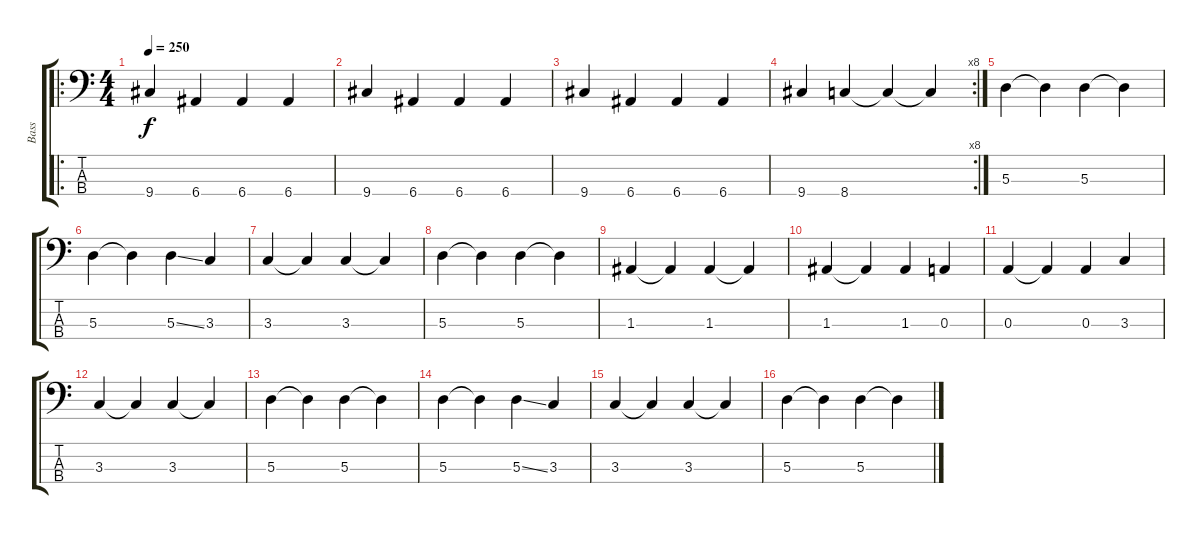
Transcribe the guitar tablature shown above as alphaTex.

\track ("Bass" "Bass") {instrument electricbasspick}
\staff {score tabs}
\tuning (G2 D2 A1 E1) {hide}
\ro
\ts (4 4)
\tempo 250
\clef f4
\ks c
9.4.4{dy f} 6.4.4 6.4.4 6.4.4 |
9.4.4 6.4.4 6.4.4 6.4.4 |
9.4.4 6.4.4 6.4.4 6.4.4 |
\rc 8
9.4.4 8.4.4 8.4{t}.4 8.4{t}.4 |
5.3.4{instrument electricbasspick} 5.3{t}.4 5.3.4 5.3{t}.4 |
5.3.4 5.3{t}.4 5.3{ss}.4 3.3.4 |
3.3.4 3.3{t}.4 3.3.4 3.3{t}.4 |
5.3.4 5.3{t}.4 5.3.4 5.3{t}.4 |
1.3.4 1.3{t}.4 1.3.4 1.3{t}.4 |
1.3.4 1.3{t}.4 1.3.4 0.3.4 |
0.3.4 0.3{t}.4 0.3.4 3.3.4 |
3.3.4 3.3{t}.4 3.3.4 3.3{t}.4 |
5.3.4{instrument electricbasspick} 5.3{t}.4 5.3.4 5.3{t}.4 |
5.3.4 5.3{t}.4 5.3{ss}.4 3.3.4 |
3.3.4 3.3{t}.4 3.3.4 3.3{t}.4 |
5.3.4 5.3{t}.4 5.3.4 5.3{t}.4
